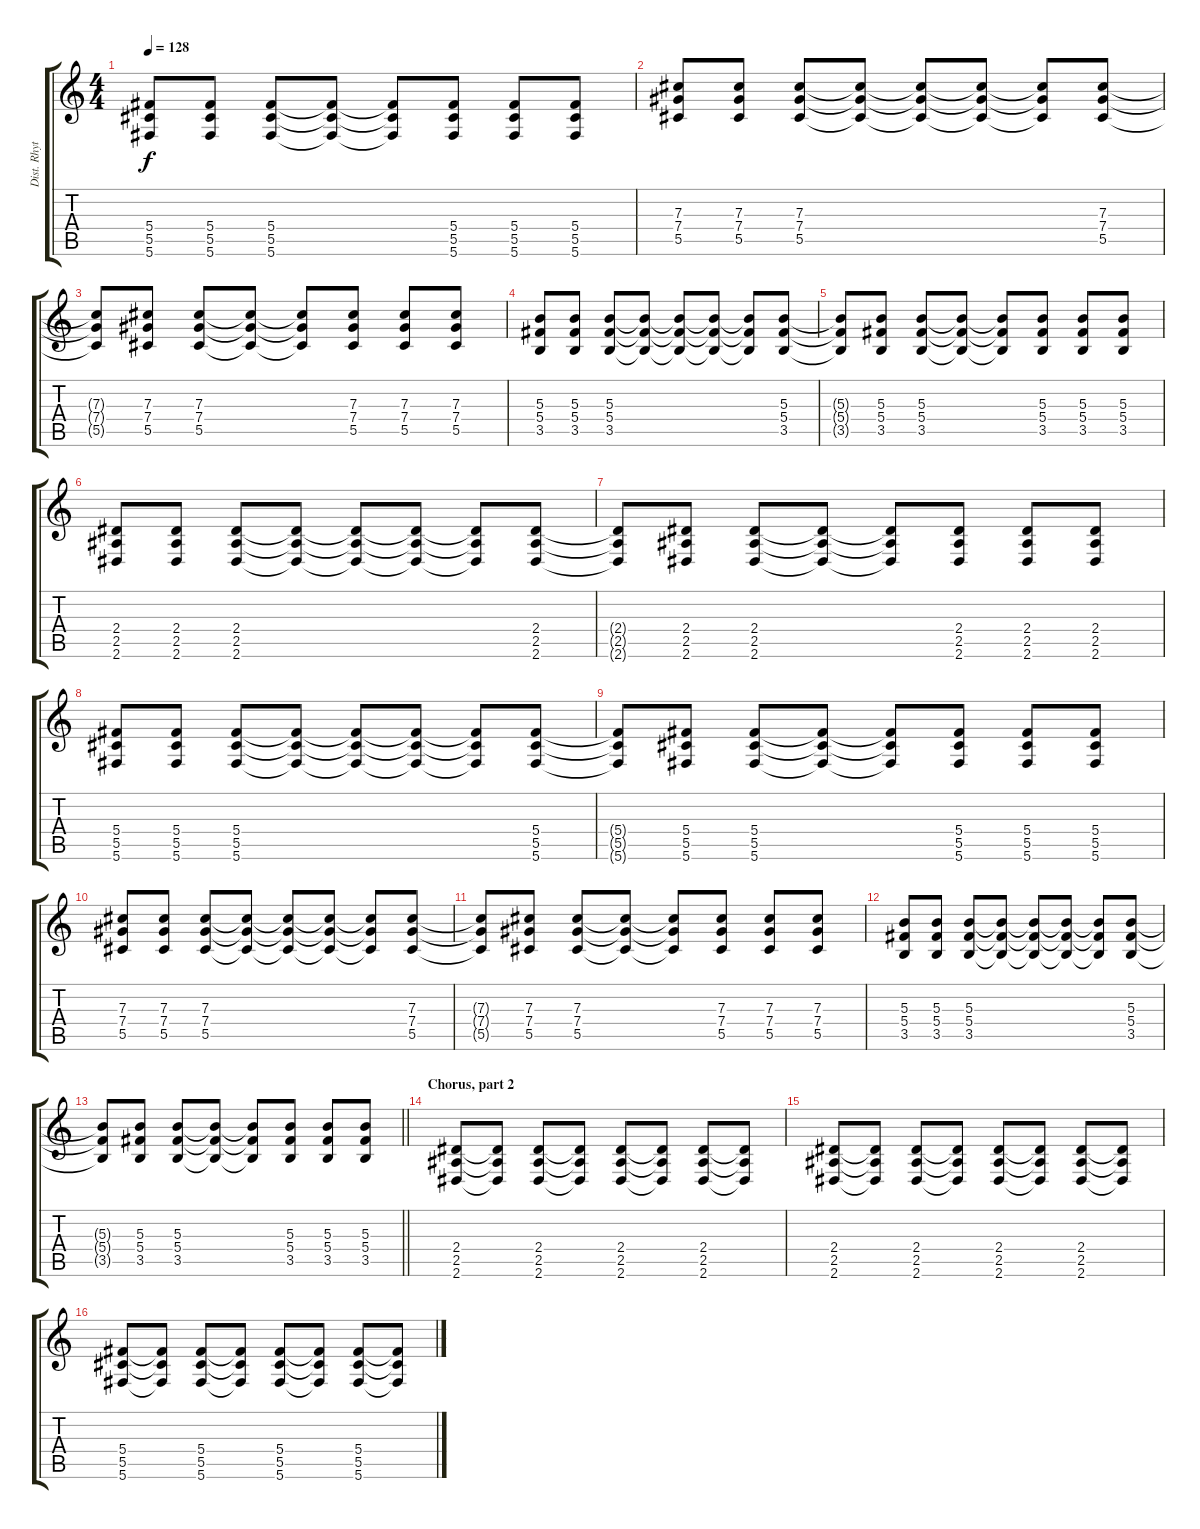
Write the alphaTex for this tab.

\track ("Dist. Rhytm Guitar [R]" "Dist. Rhyt") {instrument distortionguitar}
\staff {score tabs}
\tuning (Eb4 Bb3 Gb3 Db3 Ab2 Db2) {hide}
\ts (4 4)
\tempo 128
\clef g2
\ks c
(5.4{t} 5.5{t} 5.6{t}).8{dy f} (5.4 5.5 5.6).8 (5.4 5.5 5.6).8 (5.4{t} 5.5{t} 5.6{t}).8 (5.4{t} 5.5{t} 5.6{t}).8 (5.4 5.5 5.6).8 (5.4 5.5 5.6).8 (5.4 5.5 5.6).8 |
(7.3 7.4 5.5).8 (7.3 7.4 5.5).8 (7.3 7.4 5.5).8 (7.3{t} 7.4{t} 5.5{t}).8 (7.3{t} 7.4{t} 5.5{t}).8 (7.3{t} 7.4{t} 5.5{t}).8 (7.3{t} 7.4{t} 5.5{t}).8 (7.3 7.4 5.5).8 |
(7.3{t} 7.4{t} 5.5{t}).8 (7.3 7.4 5.5).8 (7.3 7.4 5.5).8 (7.3{t} 7.4{t} 5.5{t}).8 (7.3{t} 7.4{t} 5.5{t}).8 (7.3 7.4 5.5).8 (7.3 7.4 5.5).8 (7.3 7.4 5.5).8 |
(5.3 5.4 3.5).8 (5.3 5.4 3.5).8 (5.3 5.4 3.5).8 (5.3{t} 5.4{t} 3.5{t}).8 (5.3{t} 5.4{t} 3.5{t}).8 (5.3{t} 5.4{t} 3.5{t}).8 (5.3{t} 5.4{t} 3.5{t}).8 (5.3 5.4 3.5).8 |
(5.3{t} 5.4{t} 3.5{t}).8 (5.3 5.4 3.5).8 (5.3 5.4 3.5).8 (5.3{t} 5.4{t} 3.5{t}).8 (5.3{t} 5.4{t} 3.5{t}).8 (5.3 5.4 3.5).8 (5.3 5.4 3.5).8 (5.3 5.4 3.5).8 |
(2.4 2.5 2.6).8 (2.4 2.5 2.6).8 (2.4 2.5 2.6).8 (2.4{t} 2.5{t} 2.6{t}).8 (2.4{t} 2.5{t} 2.6{t}).8 (2.4{t} 2.5{t} 2.6{t}).8 (2.4{t} 2.5{t} 2.6{t}).8 (2.4 2.5 2.6).8 |
(2.4{t} 2.5{t} 2.6{t}).8 (2.4 2.5 2.6).8 (2.4 2.5 2.6).8 (2.4{t} 2.5{t} 2.6{t}).8 (2.4{t} 2.5{t} 2.6{t}).8 (2.4 2.5 2.6).8 (2.4 2.5 2.6).8 (2.4 2.5 2.6).8 |
(5.4 5.5 5.6).8 (5.4 5.5 5.6).8 (5.4 5.5 5.6).8 (5.4{t} 5.5{t} 5.6{t}).8 (5.4{t} 5.5{t} 5.6{t}).8 (5.4{t} 5.5{t} 5.6{t}).8 (5.4{t} 5.5{t} 5.6{t}).8 (5.4 5.5 5.6).8 |
(5.4{t} 5.5{t} 5.6{t}).8 (5.4 5.5 5.6).8 (5.4 5.5 5.6).8 (5.4{t} 5.5{t} 5.6{t}).8 (5.4{t} 5.5{t} 5.6{t}).8 (5.4 5.5 5.6).8 (5.4 5.5 5.6).8 (5.4 5.5 5.6).8 |
(7.3 7.4 5.5).8 (7.3 7.4 5.5).8 (7.3 7.4 5.5).8 (7.3{t} 7.4{t} 5.5{t}).8 (7.3{t} 7.4{t} 5.5{t}).8 (7.3{t} 7.4{t} 5.5{t}).8 (7.3{t} 7.4{t} 5.5{t}).8 (7.3 7.4 5.5).8 |
(7.3{t} 7.4{t} 5.5{t}).8 (7.3 7.4 5.5).8 (7.3 7.4 5.5).8 (7.3{t} 7.4{t} 5.5{t}).8 (7.3{t} 7.4{t} 5.5{t}).8 (7.3 7.4 5.5).8 (7.3 7.4 5.5).8 (7.3 7.4 5.5).8 |
(5.3 5.4 3.5).8 (5.3 5.4 3.5).8 (5.3 5.4 3.5).8 (5.3{t} 5.4{t} 3.5{t}).8 (5.3{t} 5.4{t} 3.5{t}).8 (5.3{t} 5.4{t} 3.5{t}).8 (5.3{t} 5.4{t} 3.5{t}).8 (5.3 5.4 3.5).8 |
\barLineRight lightlight
(5.3{t} 5.4{t} 3.5{t}).8 (5.3 5.4 3.5).8 (5.3 5.4 3.5).8 (5.3{t} 5.4{t} 3.5{t}).8 (5.3{t} 5.4{t} 3.5{t}).8 (5.3 5.4 3.5).8 (5.3 5.4 3.5).8 (5.3 5.4 3.5).8 |
\section ("" "Chorus, part 2")
(2.4 2.5 2.6).8 (2.4{t} 2.5{t} 2.6{t}).8 (2.4 2.5 2.6).8 (2.4{t} 2.5{t} 2.6{t}).8 (2.4 2.5 2.6).8 (2.4{t} 2.5{t} 2.6{t}).8 (2.4 2.5 2.6).8 (2.4{t} 2.5{t} 2.6{t}).8 |
(2.4 2.5 2.6).8 (2.4{t} 2.5{t} 2.6{t}).8 (2.4 2.5 2.6).8 (2.4{t} 2.5{t} 2.6{t}).8 (2.4 2.5 2.6).8 (2.4{t} 2.5{t} 2.6{t}).8 (2.4 2.5 2.6).8 (2.4{t} 2.5{t} 2.6{t}).8 |
(5.4 5.5 5.6).8 (5.4{t} 5.5{t} 5.6{t}).8 (5.4 5.5 5.6).8 (5.4{t} 5.5{t} 5.6{t}).8 (5.4 5.5 5.6).8 (5.4{t} 5.5{t} 5.6{t}).8 (5.4 5.5 5.6).8 (5.4{t} 5.5{t} 5.6{t}).8
